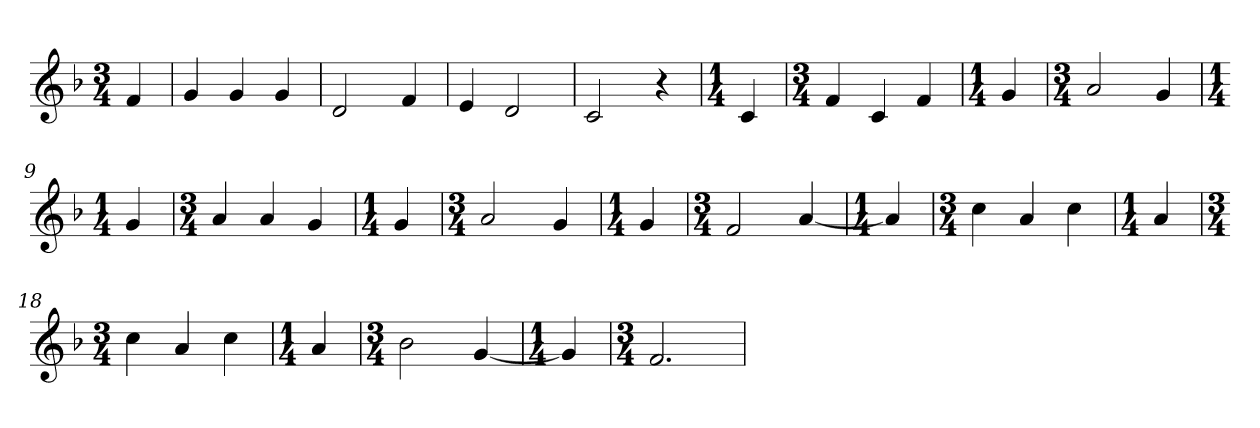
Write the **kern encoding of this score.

**kern
*part1
*staff1
*clefG2
*k[b-]
*F:
*M3/4
=
4f
=1
4g
4g
4g
=2
2d
4f
=3
4e
2d
=4
2c
4r
=5
*M1/4
4c
=6
*M3/4
4f
4c
4f
=7
*M1/4
4g
=8
*M3/4
2a
4g
=9
*M1/4
4g
=10
*M3/4
4a
4a
4g
=11
*M1/4
4g
=12
*M3/4
2a
4g
=13
*M1/4
4g
=14
*M3/4
2f
[4a
=15
*M1/4
4a]
=16
*M3/4
4cc
4a
4cc
=17
*M1/4
4a
=18
*M3/4
4cc
4a
4cc
=19
*M1/4
4a
=20
*M3/4
2b-
[4g
=21
*M1/4
4g]
=22
*M3/4
2.f
=
*-
